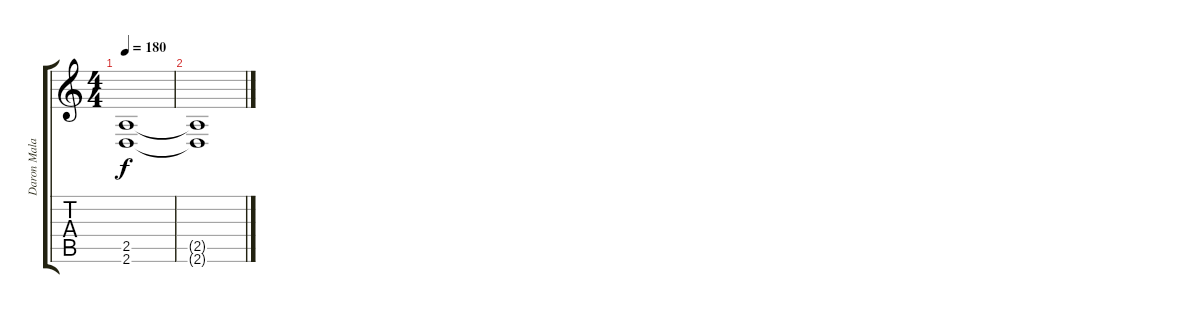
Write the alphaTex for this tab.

\track ("Daron Malakian 1" "Daron Mala") {instrument electricguitarjazz}
\staff {score tabs}
\tuning (D4 A3 F3 C3 G2 C2) {hide}
\ts (4 4)
\tempo 180
\clef g2
\ks c
(2.5 2.6).1{dy f} |
(2.5{t} 2.6{t}).1
